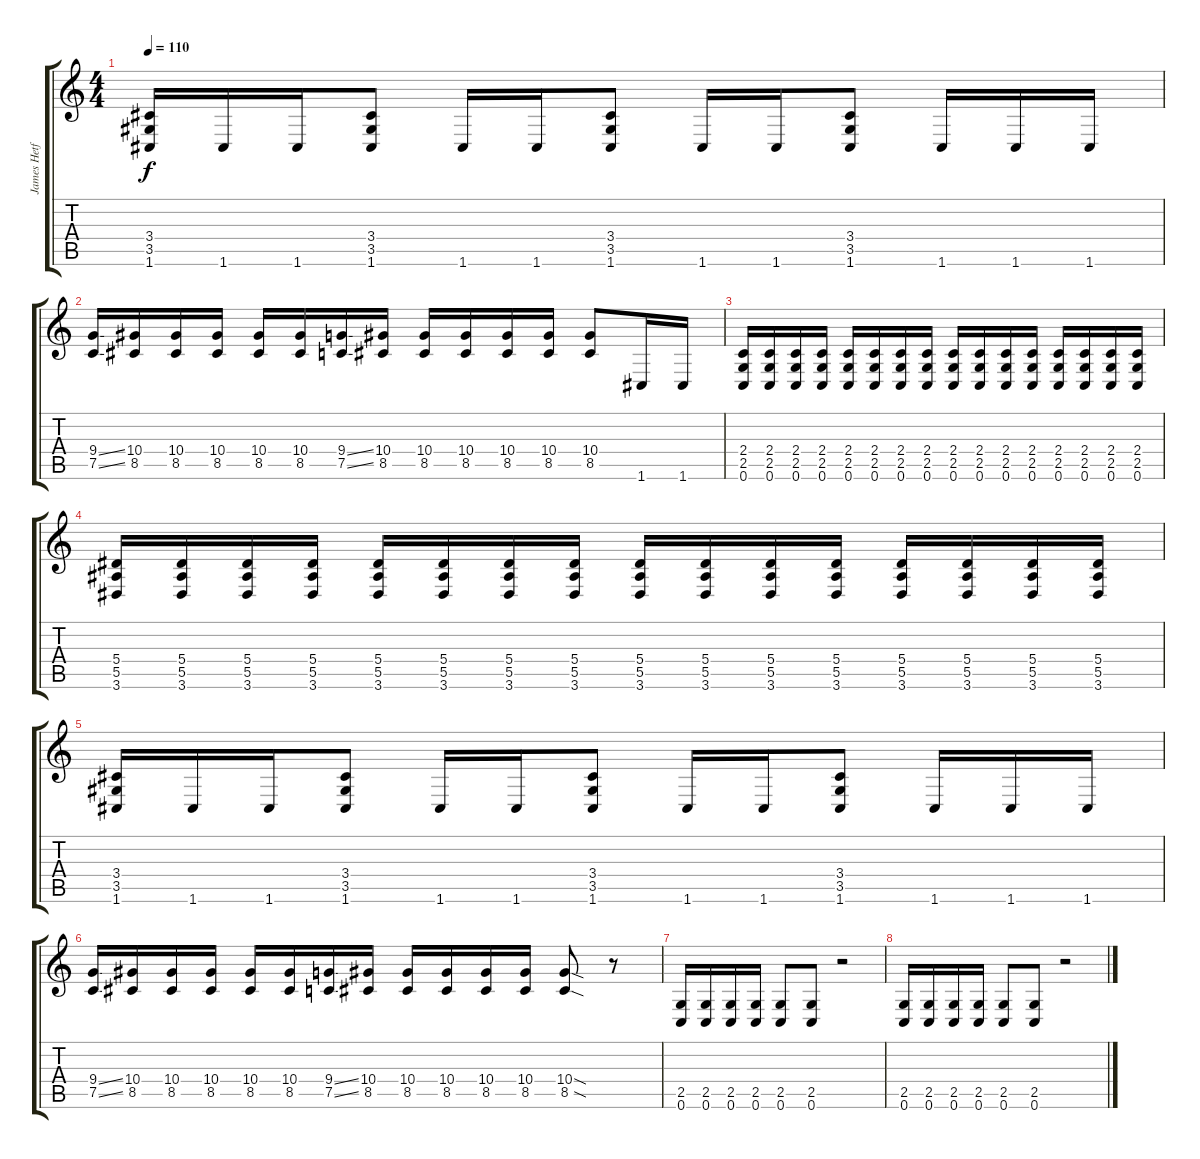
\track ("James Hetfield" "James Hetf") {instrument distortionguitar}
\staff {score tabs}
\tuning (C4 G3 Eb3 Bb2 F2 C2) {hide}
\ts (4 4)
\tempo 110
\clef g2
\ks c
(3.4 3.5 1.6).16{dy f} 1.6.16 1.6.16 (3.4 3.5 1.6).8 1.6.16 1.6.16 (3.4 3.5 1.6).8 1.6.16 1.6.16 (3.4 3.5 1.6).8 1.6.16 1.6.16 1.6.16 |
(9.4{ss} 7.5{ss}).16 (10.4 8.5).16 (10.4 8.5).16 (10.4 8.5).16 (10.4 8.5).16 (10.4 8.5).16 (9.4{ss} 7.5{ss}).16 (10.4 8.5).16 (10.4 8.5).16 (10.4 8.5).16 (10.4 8.5).16 (10.4 8.5).16 (10.4 8.5).8 1.6.16 1.6.16 |
(2.4 2.5 0.6).16 (2.4 2.5 0.6).16 (2.4 2.5 0.6).16 (2.4 2.5 0.6).16 (2.4 2.5 0.6).16 (2.4 2.5 0.6).16 (2.4 2.5 0.6).16 (2.4 2.5 0.6).16 (2.4 2.5 0.6).16 (2.4 2.5 0.6).16 (2.4 2.5 0.6).16 (2.4 2.5 0.6).16 (2.4 2.5 0.6).16 (2.4 2.5 0.6).16 (2.4 2.5 0.6).16 (2.4 2.5 0.6).16 |
(5.4 5.5 3.6).16 (5.4 5.5 3.6).16 (5.4 5.5 3.6).16 (5.4 5.5 3.6).16 (5.4 5.5 3.6).16 (5.4 5.5 3.6).16 (5.4 5.5 3.6).16 (5.4 5.5 3.6).16 (5.4 5.5 3.6).16 (5.4 5.5 3.6).16 (5.4 5.5 3.6).16 (5.4 5.5 3.6).16 (5.4 5.5 3.6).16 (5.4 5.5 3.6).16 (5.4 5.5 3.6).16 (5.4 5.5 3.6).16 |
(3.4 3.5 1.6).16 1.6.16 1.6.16 (3.4 3.5 1.6).8 1.6.16 1.6.16 (3.4 3.5 1.6).8 1.6.16 1.6.16 (3.4 3.5 1.6).8 1.6.16 1.6.16 1.6.16 |
(9.4{ss} 7.5{ss}).16 (10.4 8.5).16 (10.4 8.5).16 (10.4 8.5).16 (10.4 8.5).16 (10.4 8.5).16 (9.4{ss} 7.5{ss}).16 (10.4 8.5).16 (10.4 8.5).16 (10.4 8.5).16 (10.4 8.5).16 (10.4 8.5).16 (10.4{sod} 8.5{sod}).8 r.8 |
(2.5 0.6).16 (2.5 0.6).16 (2.5 0.6).16 (2.5 0.6).16 (2.5 0.6).8 (2.5 0.6).8 r.2 |
(2.5 0.6).16 (2.5 0.6).16 (2.5 0.6).16 (2.5 0.6).16 (2.5 0.6).8 (2.5 0.6).8 r.2
